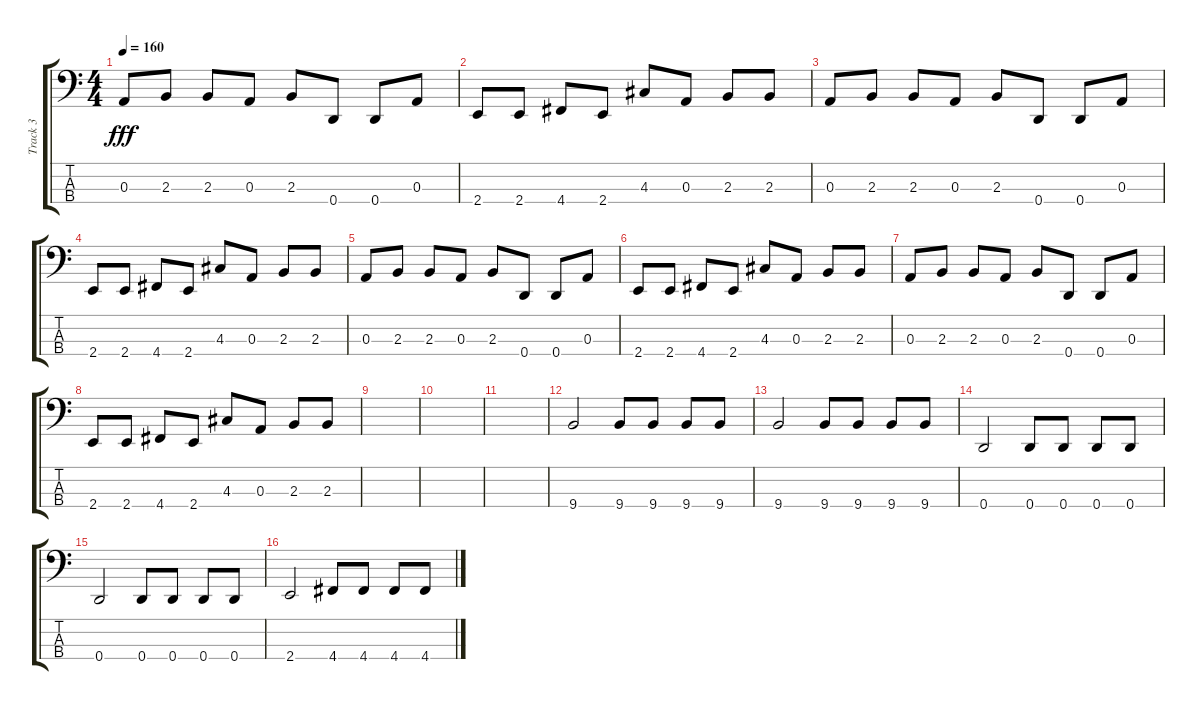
\track ("Track 3" "Track 3") {instrument electricbasspick}
\staff {score tabs}
\tuning (G2 D2 A1 D1) {hide}
\ts (4 4)
\tempo 160
\clef f4
\ks c
0.3.8{dy fff} 2.3.8 2.3.8 0.3.8 2.3.8 0.4.8 0.4.8 0.3.8 |
2.4.8 2.4.8 4.4.8 2.4.8 4.3.8 0.3.8 2.3.8 2.3.8 |
0.3.8 2.3.8 2.3.8 0.3.8 2.3.8 0.4.8 0.4.8 0.3.8 |
2.4.8 2.4.8 4.4.8 2.4.8 4.3.8 0.3.8 2.3.8 2.3.8 |
0.3.8 2.3.8 2.3.8 0.3.8 2.3.8 0.4.8 0.4.8 0.3.8 |
2.4.8 2.4.8 4.4.8 2.4.8 4.3.8 0.3.8 2.3.8 2.3.8 |
0.3.8 2.3.8 2.3.8 0.3.8 2.3.8 0.4.8 0.4.8 0.3.8 |
2.4.8 2.4.8 4.4.8 2.4.8 4.3.8 0.3.8 2.3.8 2.3.8 |
|
|
|
9.4.2 9.4.8 9.4.8 9.4.8 9.4.8 |
9.4.2 9.4.8 9.4.8 9.4.8 9.4.8 |
0.4.2 0.4.8 0.4.8 0.4.8 0.4.8 |
0.4.2 0.4.8 0.4.8 0.4.8 0.4.8 |
2.4.2 4.4.8 4.4.8 4.4.8 4.4.8
